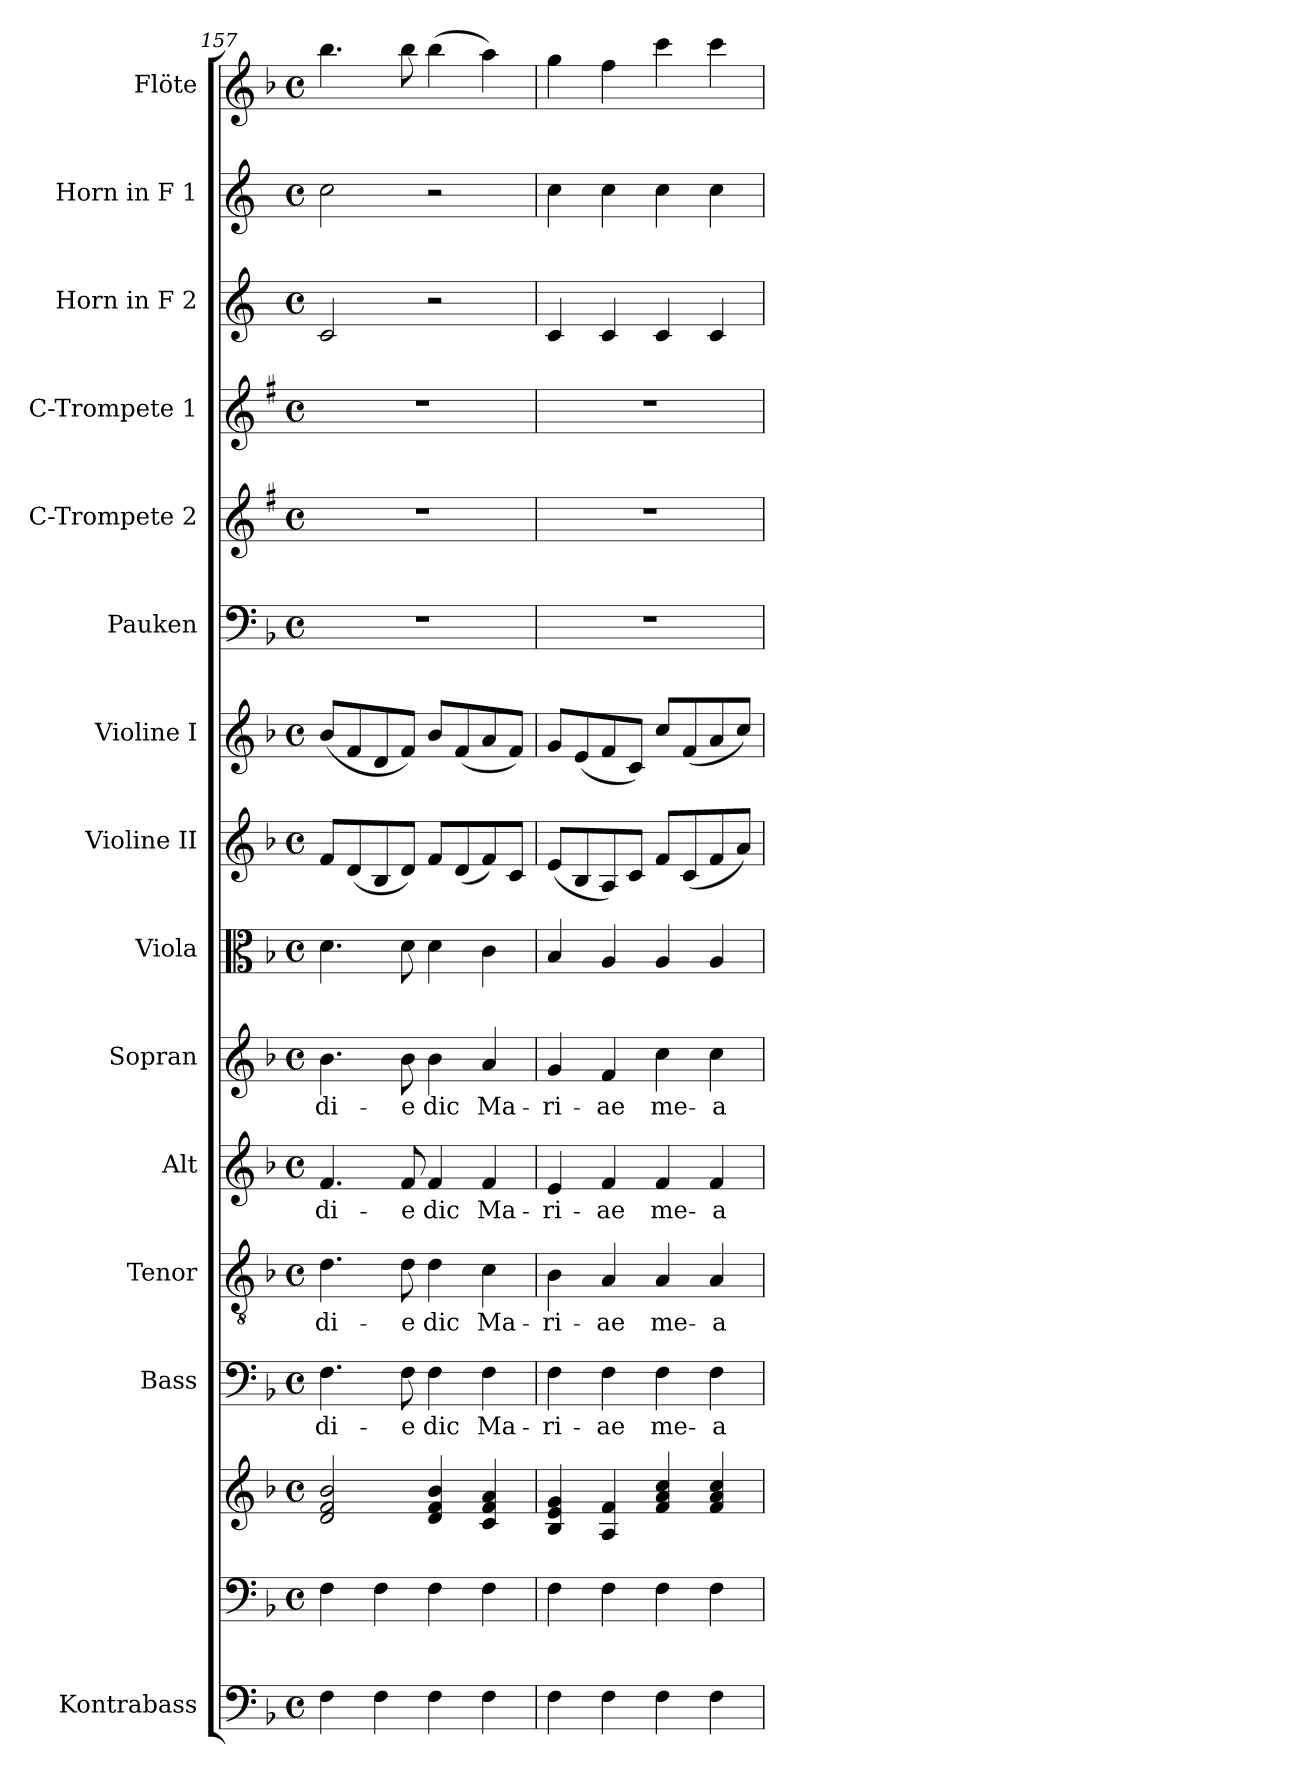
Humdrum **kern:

**kern	**kern	**kern	**kern	**text	**kern	**text	**kern	**text	**kern	**text	**kern	**kern	**kern	**kern	**kern	**kern	**kern	**kern	**kern
*part15	*part14	*part14	*part13	*part13	*part12	*part12	*part11	*part11	*part10	*part10	*part9	*part8	*part7	*part6	*part5	*part4	*part3	*part2	*part1
*staff16	*staff15	*staff14	*staff13	*staff13	*staff12	*staff12	*staff11	*staff11	*staff10	*staff10	*staff9	*staff8	*staff7	*staff6	*staff5	*staff4	*staff3	*staff2	*staff1
*I"Kontrabass	*	*	*I"Bass	*	*I"Tenor	*	*I"Alt	*	*I"Sopran	*	*I"Viola	*I"Violine II	*I"Violine I	*I"Pauken	*I"C-Trompete 2	*I"C-Trompete 1	*I"Horn in F 2	*I"Horn in F 1	*I"Flöte
*I'Kb.	*	*	*I'B.	*	*I'T.	*	*I'A.	*	*I'S.	*	*I'Vla.	*I'Vl. II	*I'Vl. I	*I'Pk.	*I'C Trp. 2	*I'C Trp. 1	*	*	*I'Fl.
*clefF4	*clefF4	*clefG2	*clefF4	*	*clefGv2	*	*clefG2	*	*clefG2	*	*clefC3	*clefG2	*clefG2	*clefF4	*clefG2	*clefG2	*clefG2	*clefG2	*clefG2
*ITrd7c12	*	*	*	*	*	*	*	*	*	*	*	*	*	*	*ITrd1c2	*ITrd1c2	*ITrd4c7	*ITrd4c7	*
*k[b-]	*k[b-]	*k[b-]	*k[b-]	*	*k[b-]	*	*k[b-]	*	*k[b-]	*	*k[b-]	*k[b-]	*k[b-]	*k[b-]	*k[b-]	*k[b-]	*k[b-]	*k[b-]	*k[b-]
*F:	*F:	*F:	*F:	*	*F:	*	*F:	*	*F:	*	*F:	*F:	*F:	*F:	*F:	*F:	*F:	*F:	*F:
*M4/4	*M4/4	*M4/4	*M4/4	*	*M4/4	*	*M4/4	*	*M4/4	*	*M4/4	*M4/4	*M4/4	*M4/4	*M4/4	*M4/4	*M4/4	*M4/4	*M4/4
*met(c)	*met(c)	*met(c)	*met(c)	*	*met(c)	*	*met(c)	*	*met(c)	*	*met(c)	*met(c)	*met(c)	*met(c)	*met(c)	*met(c)	*met(c)	*met(c)	*met(c)
=157	=157	=157	=157	=157	=157	=157	=157	=157	=157	=157	=157	=157	=157	=157	=157	=157	=157	=157	=157
!	!	!	!	!LO:LY:b	!	!LO:LY:b	!	!LO:LY:b	!	!LO:LY:b	!	!	!	!	!	!	!	!	!
4FF\	4F\	2d/ 2f/ 2b-/	4.F\	di-	4.d\	di-	4.f/	di-	4.b-\	di-	4.d\	8f/L	(<8b-/L	1r	1r	1r	2F/	2f\	4.bb-\
.	.	.	.	.	.	.	.	.	.	.	.	(<8d/	8f/	.	.	.	.	.	.
4FF\	4F\	.	.	.	.	.	.	.	.	.	.	8B-/	8d/	.	.	.	.	.	.
!	!	!	!	!LO:LY:b	!	!LO:LY:b	!	!LO:LY:b	!	!LO:LY:b	!	!	!	!	!	!	!	!	!
.	.	.	8F\	-e	8d\	-e	8f/	-e	8b-\	-e	8d\	8d/J)	8f/J)	.	.	.	.	.	8bb-\
!	!	!	!	!LO:LY:b	!	!LO:LY:b	!	!LO:LY:b	!	!LO:LY:b	!	!	!	!	!	!	!	!	!
4FF\	4F\	4d/ 4f/ 4b-/	4F\	dic	4d\	dic	4f/	dic	4b-\	dic	4d\	8f/L	8b-/L	.	.	.	2r	2r	(>4bb-\
.	.	.	.	.	.	.	.	.	.	.	.	(<8d/	(<8f/	.	.	.	.	.	.
!	!	!	!	!LO:LY:b	!	!LO:LY:b	!	!LO:LY:b	!	!LO:LY:b	!	!	!	!	!	!	!	!	!
4FF\	4F\	4c/ 4f/ 4a/	4F\	Ma-	4c\	Ma-	4f/	Ma-	4a/	Ma-	4c\	8f/)	8a/	.	.	.	.	.	4aa\)
.	.	.	.	.	.	.	.	.	.	.	.	8c/J	8f/J)	.	.	.	.	.	.
=158	=158	=158	=158	=158	=158	=158	=158	=158	=158	=158	=158	=158	=158	=158	=158	=158	=158	=158	=158
!	!	!	!	!LO:LY:b	!	!LO:LY:b	!	!LO:LY:b	!	!LO:LY:b	!	!	!	!	!	!	!	!	!
4FF\	4F\	4B-/ 4e/ 4g/	4F\	-ri-	4B-\	-ri-	4e/	-ri-	4g/	-ri-	4B-/	(<8e/L	8g/L	1r	1r	1r	4F/	4f\	4gg\
.	.	.	.	.	.	.	.	.	.	.	.	8B-/	(<8e/	.	.	.	.	.	.
!	!	!	!	!LO:LY:b	!	!LO:LY:b	!	!LO:LY:b	!	!LO:LY:b	!	!	!	!	!	!	!	!	!
4FF\	4F\	4A/ 4f/	4F\	-ae	4A/	-ae	4f/	-ae	4f/	-ae	4A/	8A/)	8f/	.	.	.	4F/	4f\	4ff\
.	.	.	.	.	.	.	.	.	.	.	.	8c/J	8c/J)	.	.	.	.	.	.
!	!	!	!	!LO:LY:b	!	!LO:LY:b	!	!LO:LY:b	!	!LO:LY:b	!	!	!	!	!	!	!	!	!
4FF\	4F\	4f/ 4a/ 4cc/	4F\	me-	4A/	me-	4f/	me-	4cc\	me-	4A/	8f/L	8cc/L	.	.	.	4F/	4f\	4ccc\
.	.	.	.	.	.	.	.	.	.	.	.	(<8c/	(<8f/	.	.	.	.	.	.
!	!	!	!	!LO:LY:b	!	!LO:LY:b	!	!LO:LY:b	!	!LO:LY:b	!	!	!	!	!	!	!	!	!
4FF\	4F\	4f/ 4a/ 4cc/	4F\	-a	4A/	-a	4f/	-a	4cc\	-a	4A/	8f/	8a/	.	.	.	4F/	4f\	4ccc\
.	.	.	.	.	.	.	.	.	.	.	.	8a/J)	8cc/J)	.	.	.	.	.	.
=	=	=	=	=	=	=	=	=	=	=	=	=	=	=	=	=	=	=	=
*-	*-	*-	*-	*-	*-	*-	*-	*-	*-	*-	*-	*-	*-	*-	*-	*-	*-	*-	*-
